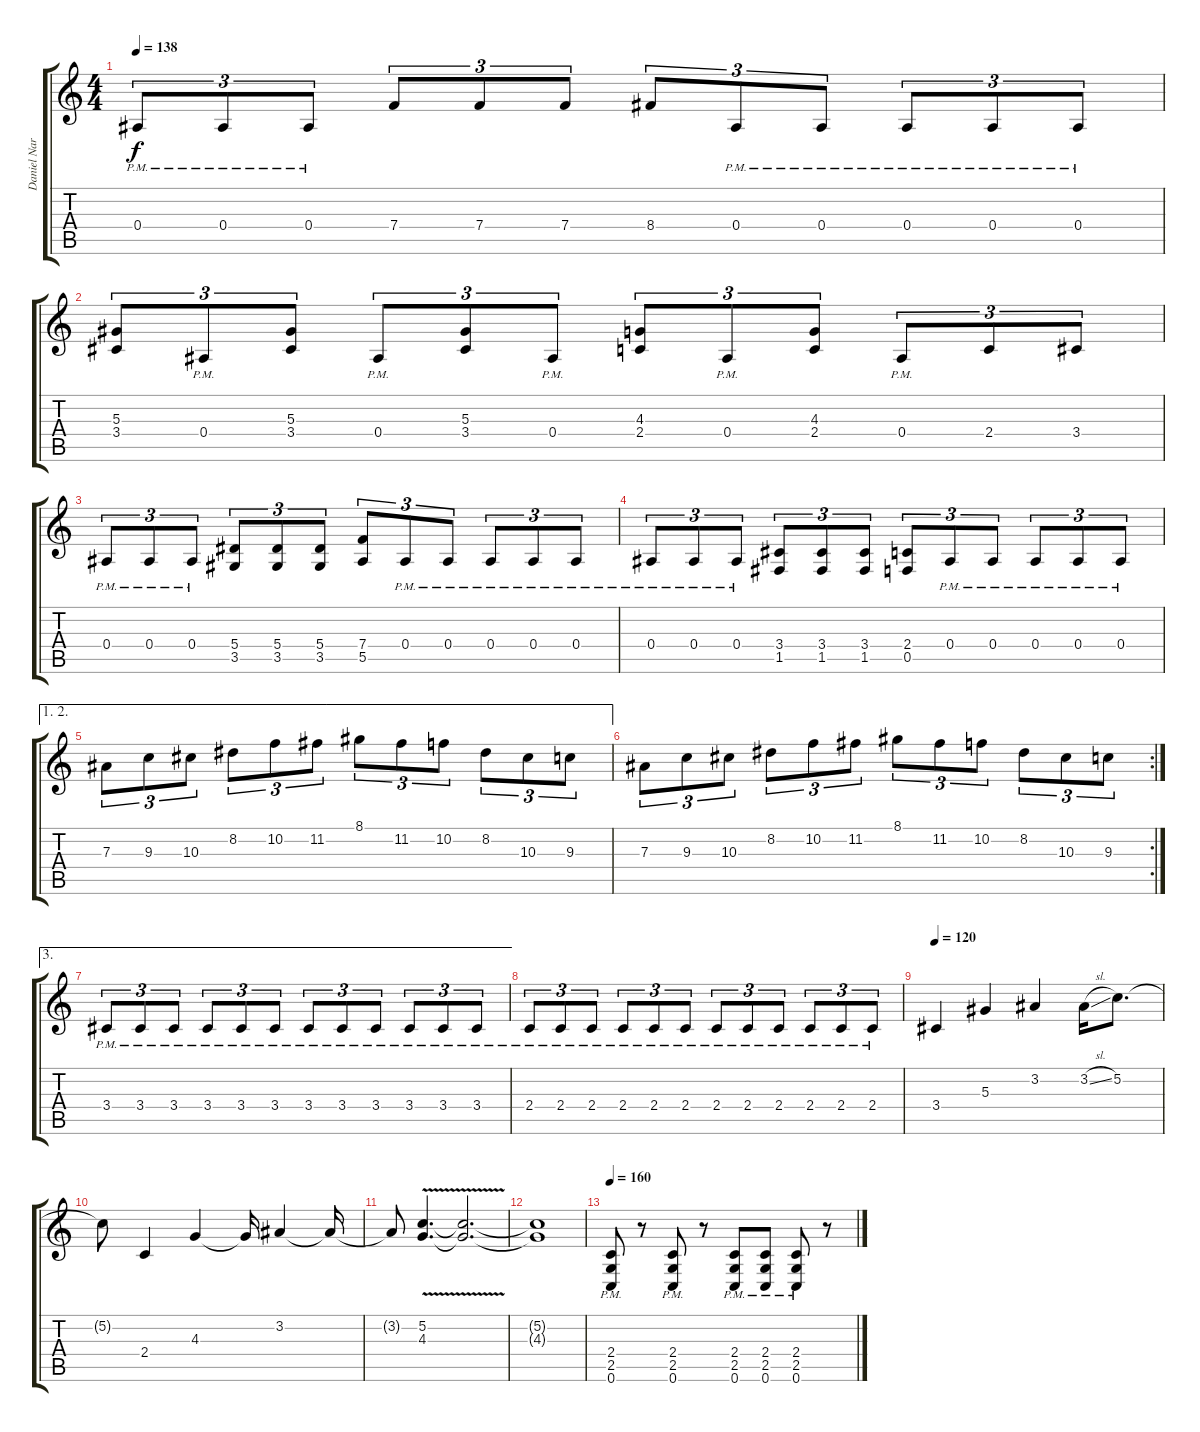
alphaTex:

\track ("Daniel Nargang" "Daniel Nar") {instrument overdrivenguitar}
\staff {score tabs}
\tuning (C4 G3 Eb3 Bb2 F2 C2) {hide}
\ts (4 4)
\tempo 138
\clef g2
\ks c
0.4{pm}.8{tu (3 2) dy f} 0.4{pm}.8{tu (3 2)} 0.4{pm}.8{tu (3 2)} 7.4.8{tu (3 2)} 7.4.8{tu (3 2)} 7.4.8{tu (3 2)} 8.4.8{tu (3 2)} 0.4{pm}.8{tu (3 2)} 0.4{pm}.8{tu (3 2)} 0.4{pm}.8{tu (3 2)} 0.4{pm}.8{tu (3 2)} 0.4{pm}.8{tu (3 2)} |
(5.3 3.4).8{tu (3 2)} 0.4{pm}.8{tu (3 2)} (5.3 3.4).8{tu (3 2)} 0.4{pm}.8{tu (3 2)} (5.3 3.4).8{tu (3 2)} 0.4{pm}.8{tu (3 2)} (4.3 2.4).8{tu (3 2)} 0.4{pm}.8{tu (3 2)} (4.3 2.4).8{tu (3 2)} 0.4{pm}.8{tu (3 2)} 2.4.8{tu (3 2)} 3.4.8{tu (3 2)} |
0.4{pm}.8{tu (3 2)} 0.4{pm}.8{tu (3 2)} 0.4{pm}.8{tu (3 2)} (5.4 3.5).8{tu (3 2)} (5.4 3.5).8{tu (3 2)} (5.4 3.5).8{tu (3 2)} (7.4 5.5).8{tu (3 2)} 0.4{pm}.8{tu (3 2)} 0.4{pm}.8{tu (3 2)} 0.4{pm}.8{tu (3 2)} 0.4{pm}.8{tu (3 2)} 0.4{pm}.8{tu (3 2)} |
0.4{pm}.8{tu (3 2)} 0.4{pm}.8{tu (3 2)} 0.4{pm}.8{tu (3 2)} (3.4 1.5).8{tu (3 2)} (3.4 1.5).8{tu (3 2)} (3.4 1.5).8{tu (3 2)} (2.4 0.5).8{tu (3 2)} 0.4{pm}.8{tu (3 2)} 0.4{pm}.8{tu (3 2)} 0.4{pm}.8{tu (3 2)} 0.4{pm}.8{tu (3 2)} 0.4{pm}.8{tu (3 2)} |
\ae (1 2)
7.3.8{tu (3 2)} 9.3.8{tu (3 2)} 10.3.8{tu (3 2)} 8.2.8{tu (3 2)} 10.2.8{tu (3 2)} 11.2.8{tu (3 2)} 8.1.8{tu (3 2)} 11.2.8{tu (3 2)} 10.2.8{tu (3 2)} 8.2.8{tu (3 2)} 10.3.8{tu (3 2)} 9.3.8{tu (3 2)} |
\rc 2
7.3.8{tu (3 2)} 9.3.8{tu (3 2)} 10.3.8{tu (3 2)} 8.2.8{tu (3 2)} 10.2.8{tu (3 2)} 11.2.8{tu (3 2)} 8.1.8{tu (3 2)} 11.2.8{tu (3 2)} 10.2.8{tu (3 2)} 8.2.8{tu (3 2)} 10.3.8{tu (3 2)} 9.3.8{tu (3 2)} |
\ae 3
3.4{pm}.8{tu (3 2)} 3.4{pm}.8{tu (3 2)} 3.4{pm}.8{tu (3 2)} 3.4{pm}.8{tu (3 2)} 3.4{pm}.8{tu (3 2)} 3.4{pm}.8{tu (3 2)} 3.4{pm}.8{tu (3 2)} 3.4{pm}.8{tu (3 2)} 3.4{pm}.8{tu (3 2)} 3.4{pm}.8{tu (3 2)} 3.4{pm}.8{tu (3 2)} 3.4{pm}.8{tu (3 2)} |
2.4{pm}.8{tu (3 2)} 2.4{pm}.8{tu (3 2)} 2.4{pm}.8{tu (3 2)} 2.4{pm}.8{tu (3 2)} 2.4{pm}.8{tu (3 2)} 2.4{pm}.8{tu (3 2)} 2.4{pm}.8{tu (3 2)} 2.4{pm}.8{tu (3 2)} 2.4{pm}.8{tu (3 2)} 2.4{pm}.8{tu (3 2)} 2.4{pm}.8{tu (3 2)} 2.4{pm}.8{tu (3 2)} |
\tempo 120
3.4.4 5.3.4 3.2.4 3.2{sl}.16 5.2.8{d} |
5.2{t}.8 2.4.4 4.3.4 4.3{t}.16 3.2.4 3.2{t}.16 |
3.2{t}.8 (5.2{v} 4.3{v}).4{d} (5.2{t} 4.3{t}).2{d} |
(5.2{t} 4.3{t}).1 |
\tempo 160
(2.4{pm} 2.5{pm} 0.6{pm}).8 r.8 (2.4{pm} 2.5{pm} 0.6{pm}).8 r.8 (2.4{pm} 2.5{pm} 0.6{pm}).8 (2.4{pm} 2.5{pm} 0.6{pm}).8 (2.4{pm} 2.5{pm} 0.6{pm}).8 r.8
